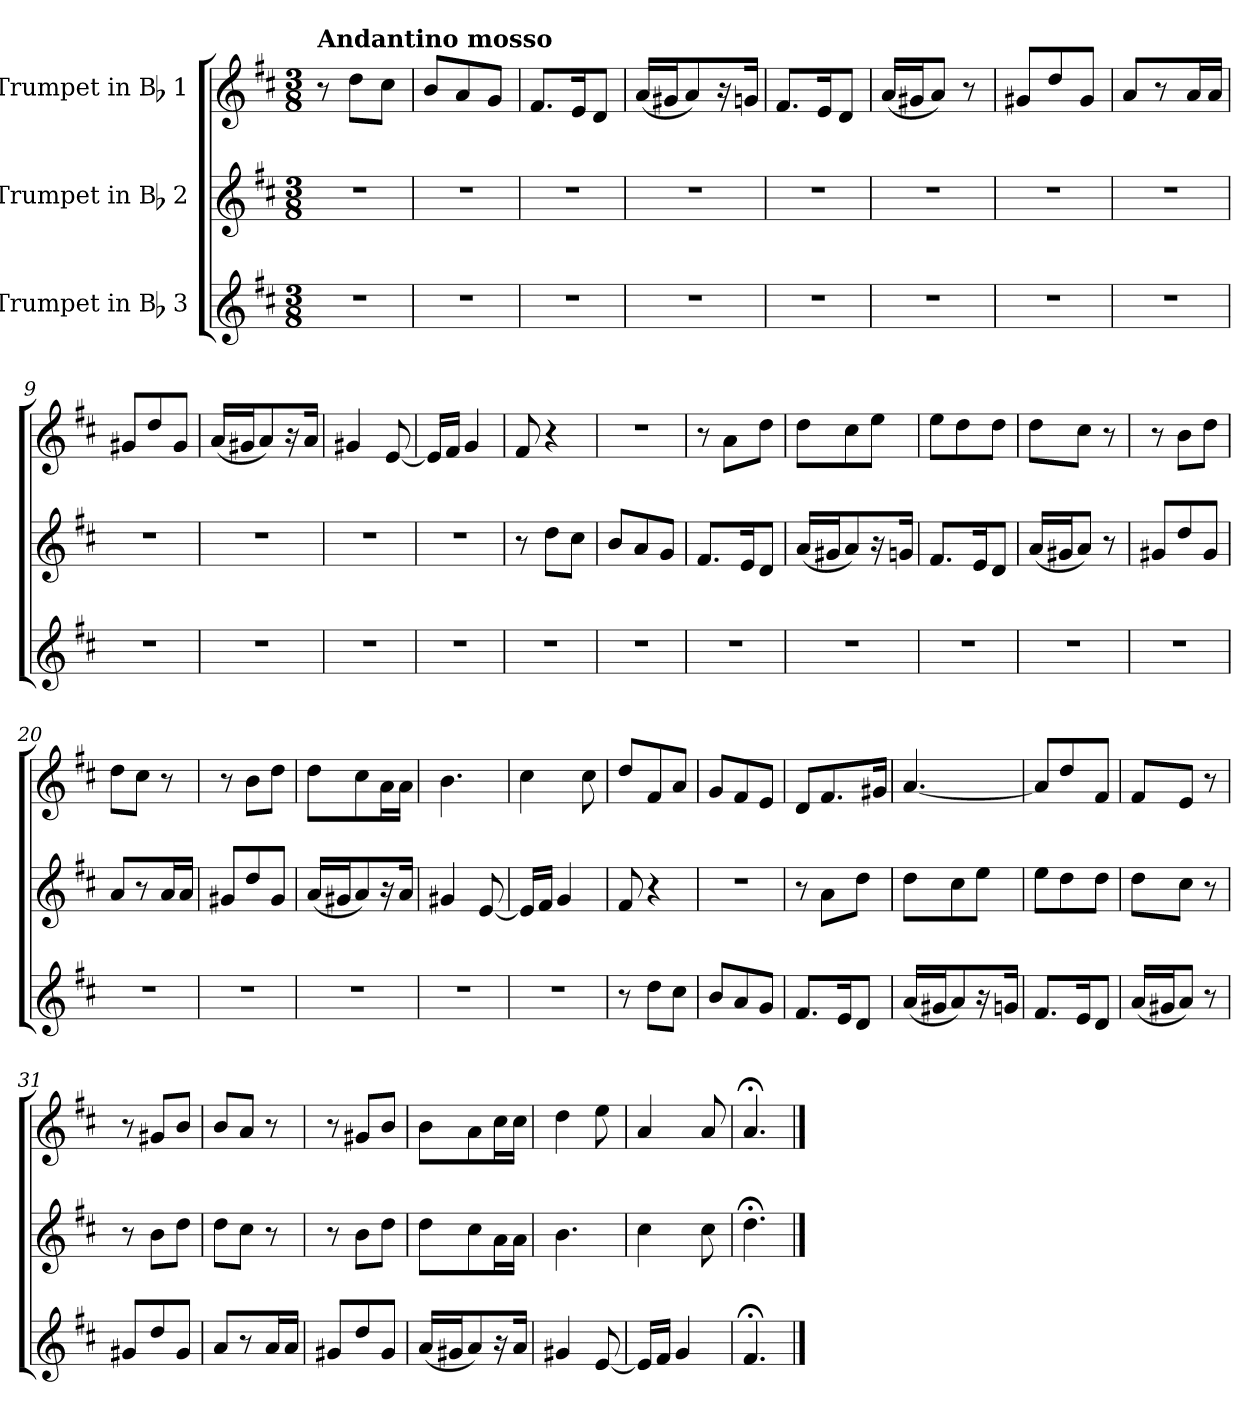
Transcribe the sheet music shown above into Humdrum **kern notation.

**kern	**kern	**kern
*part3	*part2	*part1
*staff3	*staff2	*staff1
*I"Trumpet in Bb 3	*I"Trumpet in Bb 2	*I"Trumpet in Bb 1
*clefG2	*clefG2	*clefG2
*ITrd1c2	*ITrd1c2	*ITrd1c2
*k[]	*k[]	*k[]
*C:	*C:	*C:
*M3/8	*M3/8	*M3/8
*MM98	*MM98	*MM98
=1	=1	=1
!	!	!LO:TX:a:B:t=Andantino mosso
4.r	4.r	8r
.	.	8cc\L
.	.	8b\J
=2	=2	=2
4.r	4.r	8a/L
.	.	8g/
.	.	8f/J
=3	=3	=3
4.r	4.r	8.e/L
.	.	16d/k
.	.	8c/J
=4	=4	=4
4.r	4.r	(<16g/LL
.	.	16f#X/J
.	.	8g/)
.	.	16r
.	.	16fn/Jk
=5	=5	=5
4.r	4.r	8.e/L
.	.	16d/k
.	.	8c/J
=6	=6	=6
4.r	4.r	(<16g/LL
.	.	16f#X/J
.	.	8g/J)
.	.	8r
=7	=7	=7
4.r	4.r	8f#X/L
.	.	8cc/
.	.	8f#/J
=8	=8	=8
4.r	4.r	8g/L
.	.	8r
.	.	16g/L
.	.	16g/JJ
!!LO:LB:g=z
=9	=9	=9
4.r	4.r	8f#X/L
.	.	8cc/
.	.	8f#/J
=10	=10	=10
4.r	4.r	(<16g/LL
.	.	16f#X/J
.	.	8g/)
.	.	16r
.	.	16g/Jk
=11	=11	=11
4.r	4.r	4f#X/
.	.	[8d/
=12	=12	=12
4.r	4.r	16d/LL]
.	.	16e/JJ
.	.	4f/
=13	=13	=13
4.r	8r	8e/
.	8cc\L	4r
.	8b\J	.
=14	=14	=14
4.r	8a/L	4.r
.	8g/	.
.	8f/J	.
=15	=15	=15
4.r	8.e/L	8r
.	.	8g\L
.	16d/k	.
.	8c/J	8cc\J
=16	=16	=16
4.r	(<16g/LL	8cc\L
.	16f#X/J	.
.	8g/)	8b\
.	16r	8dd\J
.	16fn/Jk	.
=17	=17	=17
4.r	8.e/L	8dd\L
.	.	8cc\
.	16d/k	.
.	8c/J	8cc\J
=18	=18	=18
4.r	(<16g/LL	8cc\L
.	16f#X/J	.
.	8g/J)	8b\J
.	8r	8r
!!LO:LB:g=z
=19	=19	=19
4.r	8f#X/L	8r
.	8cc/	8a\L
.	8f#/J	8cc\J
=20	=20	=20
4.r	8g/L	8cc\L
.	8r	8b\J
.	16g/L	8r
.	16g/JJ	.
=21	=21	=21
4.r	8f#X/L	8r
.	8cc/	8a\L
.	8f#/J	8cc\J
=22	=22	=22
4.r	(<16g/LL	8cc\L
.	16f#X/J	.
.	8g/)	8b\
.	16r	16g\L
.	16g/Jk	16g\JJ
=23	=23	=23
4.r	4f#X/	4.a\
.	[8d/	.
=24	=24	=24
4.r	16d/LL]	4b\
.	16e/JJ	.
.	4f/	.
.	.	8b\
=25	=25	=25
8r	8e/	8cc/L
8cc\L	4r	8e/
8b\J	.	8g/J
=26	=26	=26
8a/L	4.r	8f/L
8g/	.	8e/
8f/J	.	8d/J
=27	=27	=27
8.e/L	8r	8c/L
.	8g\L	8.e/
16d/k	.	.
8c/J	8cc\J	.
.	.	16f#X/Jk
=28	=28	=28
(<16g/LL	8cc\L	[4.g/
16f#X/J	.	.
8g/)	8b\	.
16r	8dd\J	.
16fn/Jk	.	.
!!LO:LB:g=z
=29	=29	=29
8.e/L	8dd\L	8g/L]
.	8cc\	8cc/
16d/k	.	.
8c/J	8cc\J	8e/J
=30	=30	=30
(<16g/LL	8cc\L	8e/L
16f#X/J	.	.
8g/J)	8b\J	8d/J
8r	8r	8r
=31	=31	=31
8f#X/L	8r	8r
8cc/	8a\L	8f#X/L
8f#/J	8cc\J	8a/J
=32	=32	=32
8g/L	8cc\L	8a/L
8r	8b\J	8g/J
16g/L	8r	8r
16g/JJ	.	.
=33	=33	=33
8f#X/L	8r	8r
8cc/	8a\L	8f#X/L
8f#/J	8cc\J	8a/J
=34	=34	=34
(<16g/LL	8cc\L	8a\L
16f#X/J	.	.
8g/)	8b\	8g\
16r	16g\L	16b\L
16g/Jk	16g\JJ	16b\JJ
=35	=35	=35
4f#X/	4.a\	4cc\
[8d/	.	8dd\
=36	=36	=36
16d/LL]	4b\	4g/
16e/JJ	.	.
4f/	.	.
.	8b\	8g/
=37	=37	=37
4.e;</	4.cc;<\	4.g;</
==	==	==
*-	*-	*-
